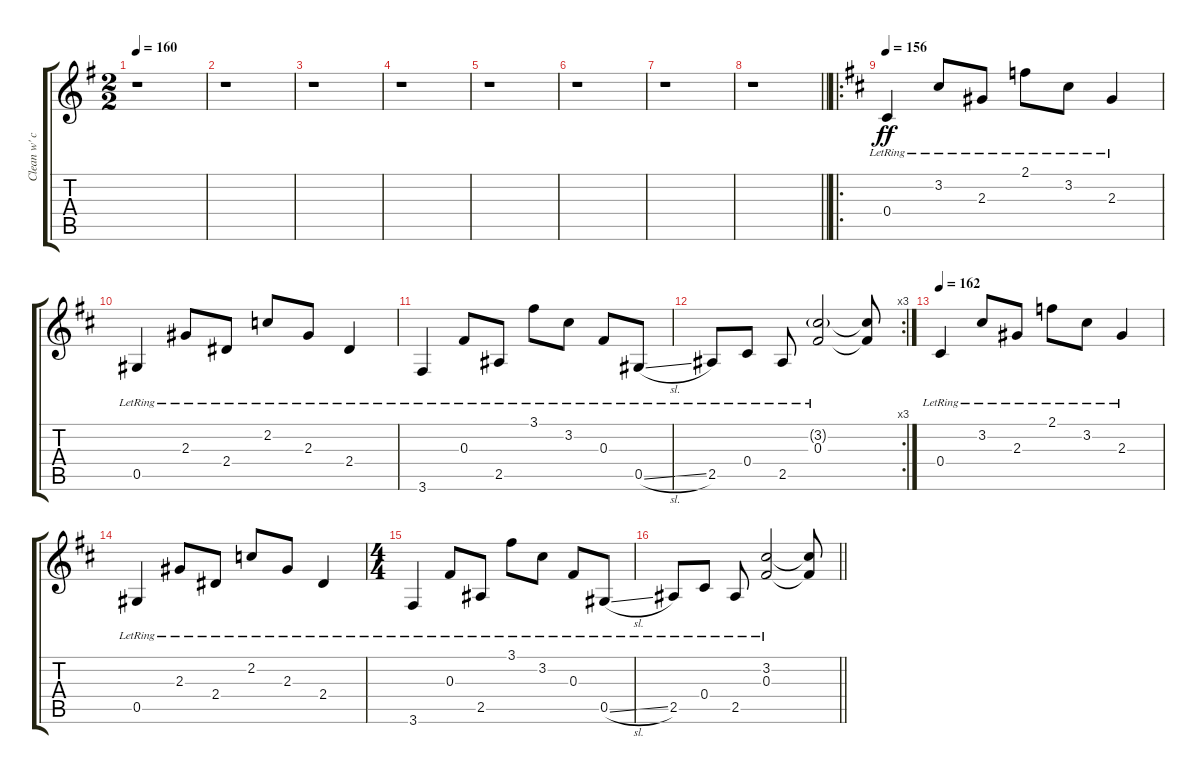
\track ("Clean w' chorus/reverb" "Clean w' c") {instrument electricguitarclean}
\staff {score tabs}
\tuning (Eb4 Bb3 Gb3 Db3 Ab2 Eb2) {hide}
\ts (2 2)
\tempo 160
\clef g2
\ks g
r.1{dy f} |
r.1 |
r.1 |
r.1 |
r.1 |
r.1 |
r.1 |
\barLineRight lightlight
r.1 |
\ro
\tempo 156
\ks d
0.4{lr}.4{dy ff} 3.2{lr}.8 2.3{lr}.8 2.1{lr}.8 3.2{lr}.8 2.3{lr}.4 |
0.5{lr}.4 2.3{lr}.8 2.4{lr}.8 2.2{lr}.8 2.3{lr}.8 2.4{lr}.4 |
3.6{lr}.4 0.3{lr}.8 2.5{lr}.8 3.1{lr}.8 3.2{lr}.8 0.3{lr}.8 0.5{sl lr}.8 |
\rc 3
2.5{lr}.8 0.4{lr}.8 2.5{lr}.8 (3.2{g lr} 0.3{lr}).2 (3.2{t} 0.3{t}).8 |
\tempo 162
0.4{lr}.4 3.2{lr}.8 2.3{lr}.8 2.1{lr}.8 3.2{lr}.8 2.3{lr}.4 |
0.5{lr}.4 2.3{lr}.8 2.4{lr}.8 2.2{lr}.8 2.3{lr}.8 2.4{lr}.4 |
\ts (4 4)
3.6{lr}.4 0.3{lr}.8 2.5{lr}.8 3.1{lr}.8 3.2{lr}.8 0.3{lr}.8 0.5{sl lr}.8 |
\barLineRight lightlight
2.5{lr}.8 0.4{lr}.8 2.5{lr}.8 (3.2{lr} 0.3{lr}).2 (3.2{t} 0.3{t}).8
